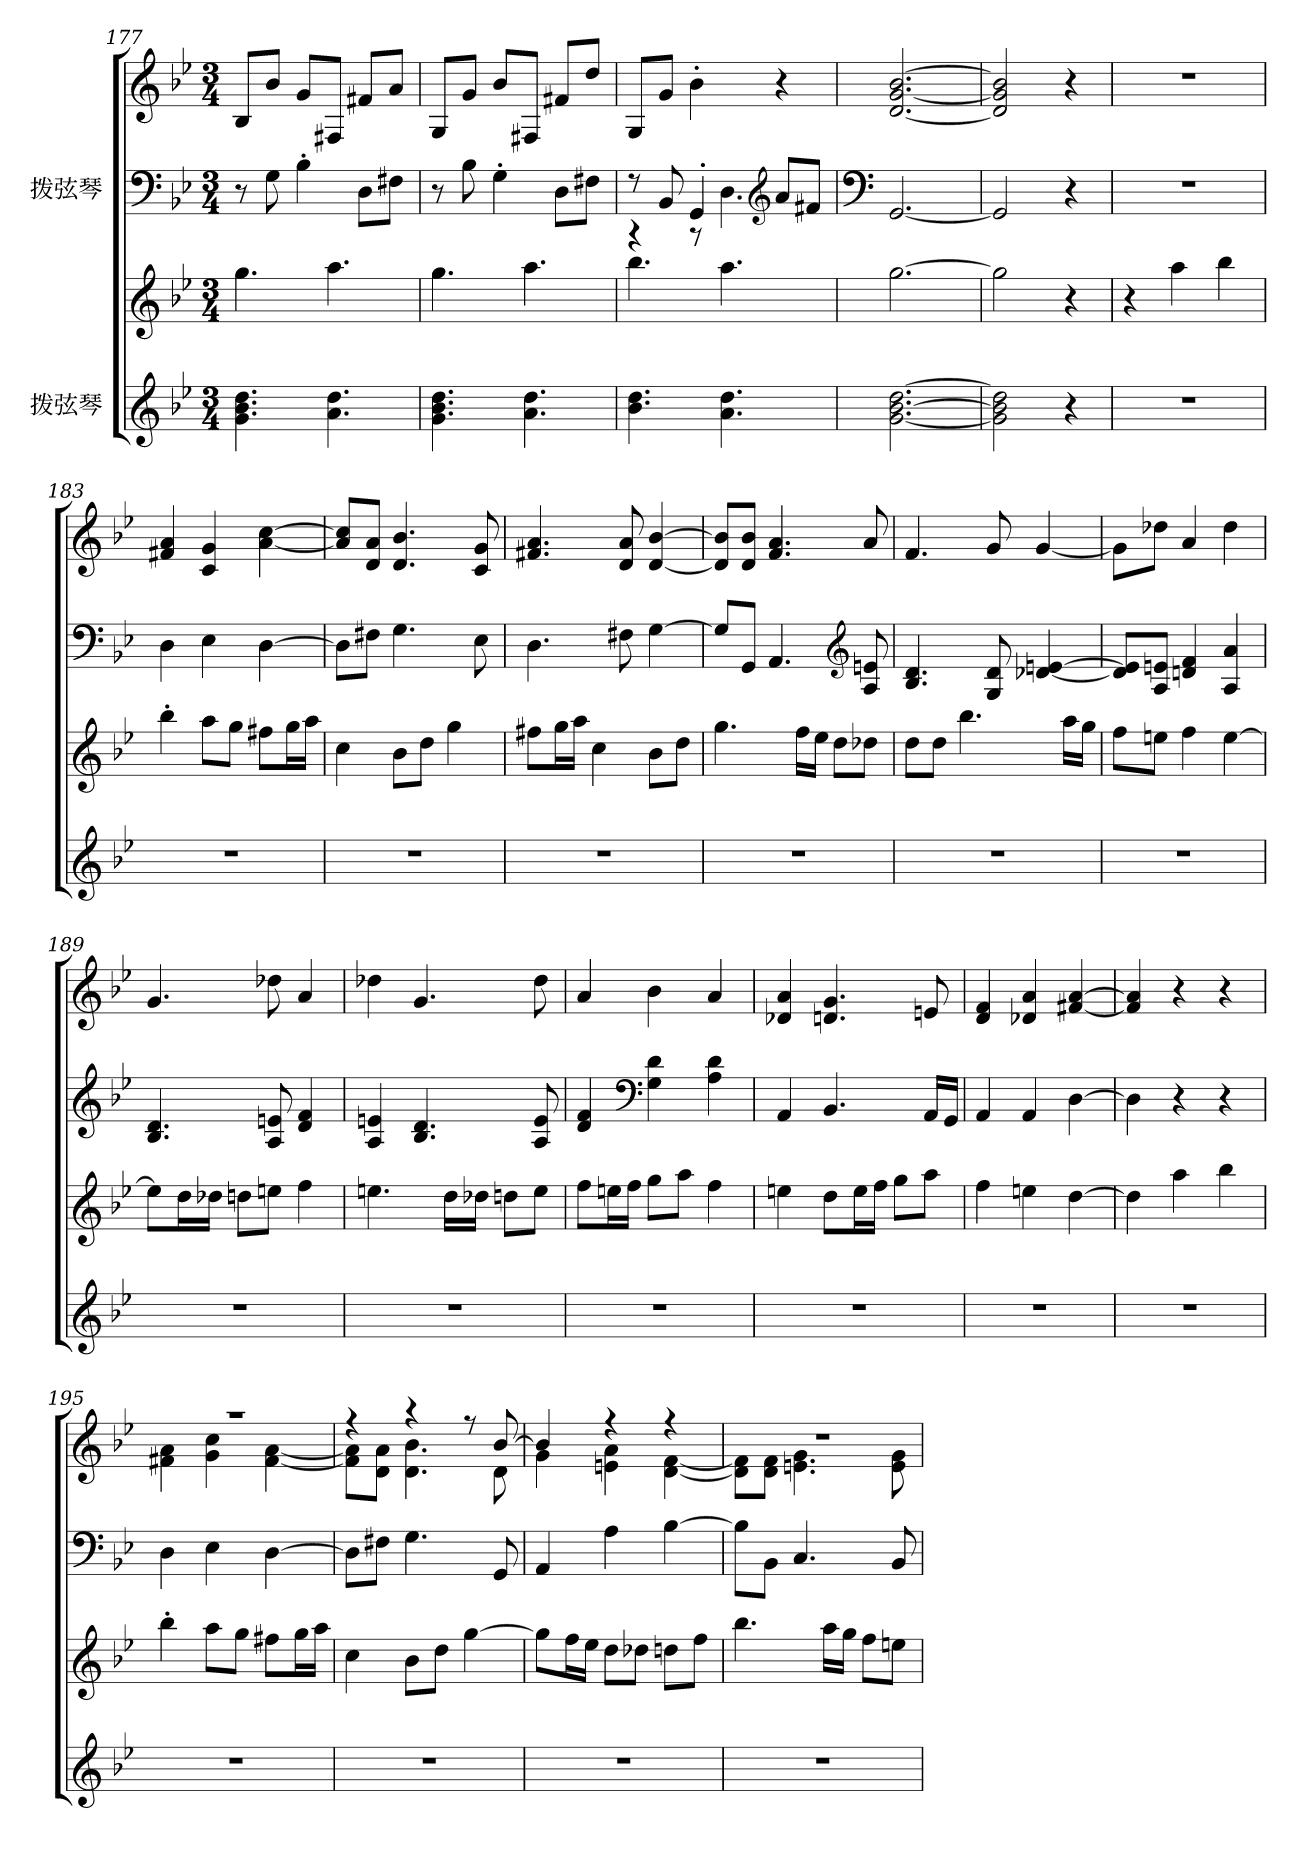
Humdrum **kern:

**kern	**kern	**kern	**kern
*part2	*part2	*part1	*part1
*staff4	*staff3	*staff2	*staff1
*I"拨弦琴	*	*I"拨弦琴	*
*clefG2	*clefG2	*clefF4	*clefG2
*k[b-e-]	*k[b-e-]	*k[b-e-]	*k[b-e-]
*M3/4	*M3/4	*M3/4	*M3/4
=177	=177	=177	=177
4.g\ 4.b-\ 4.dd\	4.gg\	8r	8B-/L
.	.	8G\	8b-/J
.	.	4B-'\	8g/L
4.a\ 4.dd\	4.aa\	.	8F#X/J
.	.	8D\L	8f#X/L
.	.	8F#X\J	8a/J
=178	=178	=178	=178
4.g\ 4.b-\ 4.dd\	4.gg\	8r	8G/L
.	.	8B-\	8g/J
.	.	4G'\	8b-/L
4.a\ 4.dd\	4.aa\	.	8F#X/J
.	.	8D\L	8f#X/L
.	.	8F#X\J	8dd/J
=179	=179	=179	=179
*	*	*^	*
4.b-\ 4.dd\	4.bb-\	8r	4r	8G/L
.	.	8BB-/	.	8g/J
.	.	4GG'/	8r	4b-'\
4.a\ 4.dd\	4.aa\	.	4.D\	.
*	*	*clefG2	*	*
.	.	8a/L	.	4r
.	.	8f#X/J	.	.
*	*	*v	*v	*
!!LO:LB:g=z
=180	=180	=180	=180
*	*	*clefF4	*
[2.g\ [2.b-\ [2.dd\	[2.gg\	[2.GG/	[2.d/ [2.g/ [2.b-/
=181	=181	=181	=181
2g\] 2b-\] 2dd\]	2gg\]	2GG/]	2d/] 2g/] 2b-/]
4r	4r	4r	4r
=182	=182	=182	=182
2.r	4r	2.r	2.r
.	4aa\	.	.
.	4bb-\	.	.
=183	=183	=183	=183
2.r	4bb-'\	4D\	4f#X/ 4a/
.	8aa\L	4E-\	4c/ 4g/
.	8gg\J	.	.
.	8ff#X\L	[4D\	[4a\ [4cc\
.	16gg\L	.	.
.	16aa\JJ	.	.
=184	=184	=184	=184
2.r	4cc\	8D\L]	8a/] 8cc/]L
.	.	8F#X\J	8d/ 8a/J
.	8b-\L	4.G\	4.d/ 4.b-/
.	8dd\J	.	.
.	4gg\	.	.
.	.	8E-\	8c/ 8g/
=185	=185	=185	=185
2.r	8ff#X\L	4.D\	4.f#X/ 4.a/
.	16gg\L	.	.
.	16aa\JJ	.	.
.	4cc\	.	.
.	.	8F#X\	8d/ 8a/
.	8b-\L	[4G\	[4d/ [4b-/
.	8dd\J	.	.
!!LO:LB:g=z
=186	=186	=186	=186
2.r	4.gg\	8G/L]	8d/] 8b-/]L
.	.	8GG/J	8d/ 8b-/J
.	.	4.AA/	4.f/ 4.a/
.	16ff\LL	.	.
.	16ee-\JJ	.	.
.	8dd\L	.	.
*	*	*clefG2	*
.	8dd-X\J	8A/ 8en/	8a/
=187	=187	=187	=187
2.r	8dd\L	4.B-/ 4.d/	4.f/
.	8dd\J	.	.
.	4.bb-\	.	.
.	.	8G/ 8d/	8g/
.	.	[4d-X/ [4en/	[4g/
.	16aa\LL	.	.
.	16gg\JJ	.	.
=188	=188	=188	=188
2.r	8ff\L	8d-/] 8e/]L	8g\L]
.	8een\J	8A/ 8en/J	8dd-X\J
.	4ff\	4dn/ 4f/	4a/
.	[4ee\	4A/ 4a/	4dd-\
=189	=189	=189	=189
2.r	8ee\L]	4.B-/ 4.d/	4.g/
.	16dd\L	.	.
.	16dd-X\JJ	.	.
.	8ddn\L	.	.
.	8een\J	8A/ 8en/	8dd-X\
.	4ff\	4d/ 4f/	4a/
=190	=190	=190	=190
2.r	4.een\	4A/ 4en/	4dd-X\
.	.	4.B-/ 4.d/	4.g/
.	16dd\LL	.	.
.	16dd-X\JJ	.	.
.	8ddn\L	.	.
.	8ee\J	8A/ 8e/	8dd-\
!!LO:PB:g=z
=191	=191	=191	=191
2.r	8ff\L	4d/ 4f/	4a/
.	16een\L	.	.
.	16ff\JJ	.	.
*	*	*clefF4	*
.	8gg\L	4G\ 4d\	4b-\
.	8aa\J	.	.
.	4ff\	4A\ 4d\	4a/
=192	=192	=192	=192
2.r	4een\	4AA/	4d-X/ 4a/
.	8dd\L	4.BB-/	4.dn/ 4.g/
.	16ee\L	.	.
.	16ff\JJ	.	.
.	8gg\L	.	.
.	8aa\J	16AA/LL	8en/
.	.	16GG/JJ	.
=193	=193	=193	=193
2.r	4ff\	4AA/	4d/ 4f/
.	4een\	4AA/	4d-X/ 4a/
.	[4dd\	[4D\	[4f#X/ [4a/
=194	=194	=194	=194
2.r	4dd\]	4D\]	4f#/] 4a/]
.	4aa\	4r	4r
.	4bb-\	4r	4r
=195	=195	=195	=195
*	*	*	*^
2.r	4bb-'\	4D\	2.r	4f#X\ 4a\
.	8aa\L	4E-\	.	4g\ 4cc\
.	8gg\J	.	.	.
.	8ff#X\L	[4D\	.	[4f#\ [4a\
.	16gg\L	.	.	.
.	16aa\JJ	.	.	.
!!LO:LB:g=z	!!
=196	=196	=196	=196	=196
2.r	4cc\	8D\L]	4r	8f#\] 8a\]L
.	.	8F#X\J	.	8d\ 8a\J
.	8b-\L	4.G\	4r	4.d\ 4.b-\
.	8dd\J	.	.	.
.	[4gg\	.	8r	.
.	.	8GG/	[8b-/	8d\
=197	=197	=197	=197	=197
2.r	8gg\L]	4AA/	4b-/]	4g\
.	16ff\L	.	.	.
.	16ee-\JJ	.	.	.
.	8dd\L	4A\	4r	4en\ 4a\
.	8dd-X\J	.	.	.
.	8ddn\L	[4B-\	4r	[4d\ [4f\
.	8ff\J	.	.	.
=198	=198	=198	=198	=198
2.r	4.bb-\	8B-\L]	2.r	8d\] 8f\]L
.	.	8BB-\J	.	8d\ 8f\J
.	.	4.C/	.	4.en\ 4.g\
.	16aa\LL	.	.	.
.	16gg\JJ	.	.	.
.	8ff\L	.	.	.
.	8een\J	8BB-/	.	8e\ 8g\
*	*	*	*v	*v
=	=	=	=
*-	*-	*-	*-
